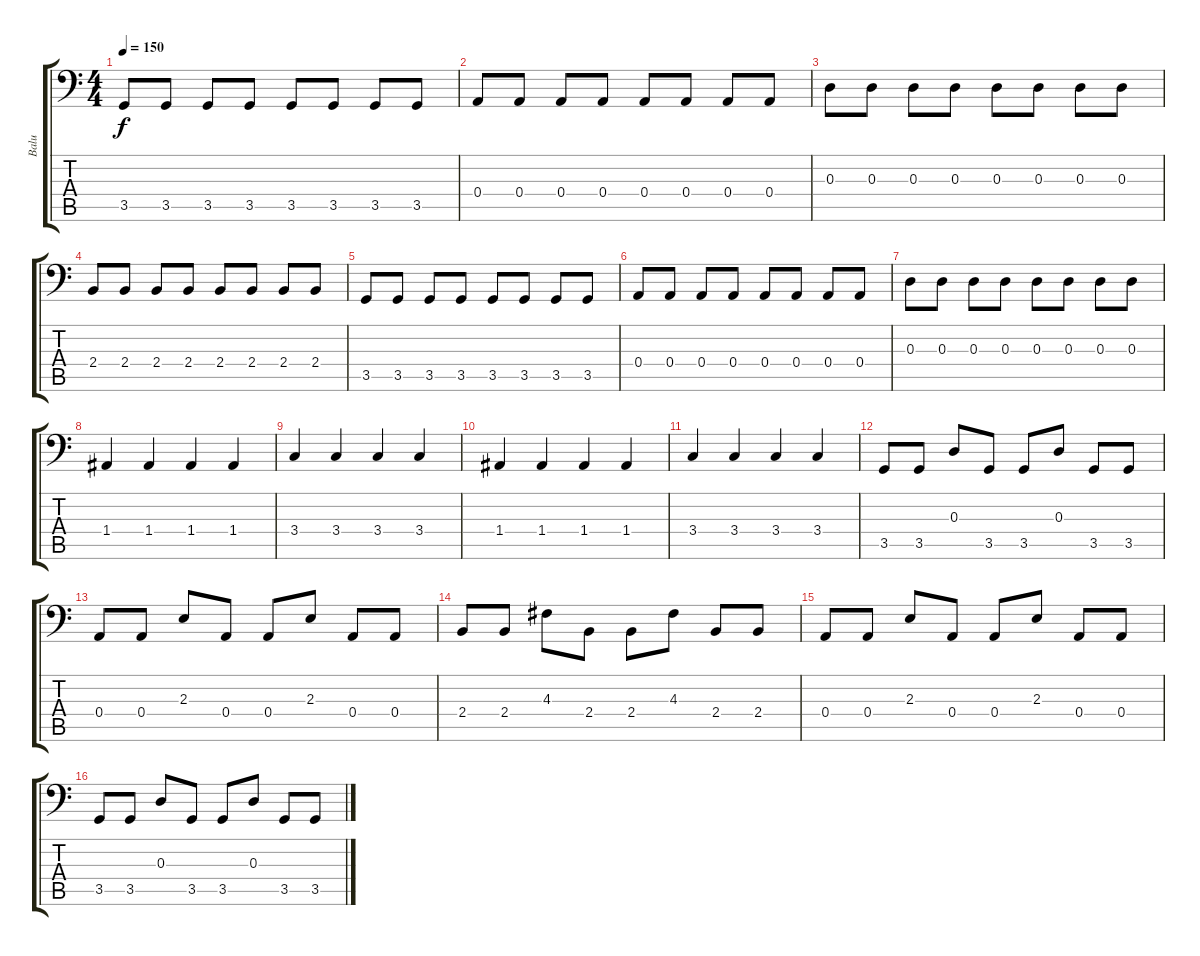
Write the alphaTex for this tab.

\track ("Balu" "Balu") {instrument electricbasspick}
\staff {score tabs}
\tuning (C3 G2 D2 A1 E1 B0) {hide}
\ts (4 4)
\tempo 150
\clef f4
\ks c
3.5.8{dy f} 3.5.8 3.5.8 3.5.8 3.5.8 3.5.8 3.5.8 3.5.8 |
0.4.8 0.4.8 0.4.8 0.4.8 0.4.8 0.4.8 0.4.8 0.4.8 |
0.3.8 0.3.8 0.3.8 0.3.8 0.3.8 0.3.8 0.3.8 0.3.8 |
2.4.8 2.4.8 2.4.8 2.4.8 2.4.8 2.4.8 2.4.8 2.4.8 |
3.5.8 3.5.8 3.5.8 3.5.8 3.5.8 3.5.8 3.5.8 3.5.8 |
0.4.8 0.4.8 0.4.8 0.4.8 0.4.8 0.4.8 0.4.8 0.4.8 |
0.3.8 0.3.8 0.3.8 0.3.8 0.3.8 0.3.8 0.3.8 0.3.8 |
1.4.4 1.4.4 1.4.4 1.4.4 |
3.4.4 3.4.4 3.4.4 3.4.4 |
1.4.4 1.4.4 1.4.4 1.4.4 |
3.4.4 3.4.4 3.4.4 3.4.4 |
3.5.8 3.5.8 0.3.8 3.5.8 3.5.8 0.3.8 3.5.8 3.5.8 |
0.4.8 0.4.8 2.3.8 0.4.8 0.4.8 2.3.8 0.4.8 0.4.8 |
2.4.8 2.4.8 4.3.8 2.4.8 2.4.8 4.3.8 2.4.8 2.4.8 |
0.4.8 0.4.8 2.3.8 0.4.8 0.4.8 2.3.8 0.4.8 0.4.8 |
3.5.8 3.5.8 0.3.8 3.5.8 3.5.8 0.3.8 3.5.8 3.5.8
